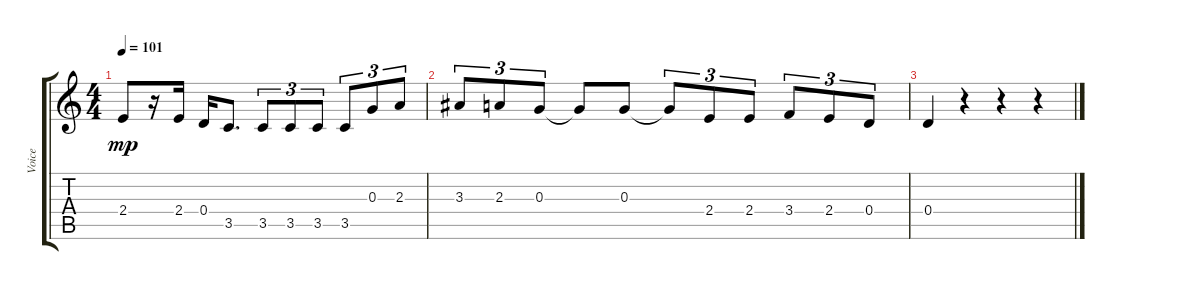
\track ("Voice" "Voice") {instrument overdrivenguitar}
\staff {score tabs}
\tuning (E4 B3 G3 D3 A2 E2) {hide}
\ts (4 4)
\tempo 101
\clef g2
\ks c
2.4{t}.8{dy mp} r.16 2.4.16 0.4.16 3.5.8{d} 3.5.8{tu (3 2)} 3.5.8{tu (3 2)} 3.5.8{tu (3 2)} 3.5.8{tu (3 2)} 0.3.8{tu (3 2)} 2.3.8{tu (3 2)} |
3.3.8{tu (3 2)} 2.3.8{tu (3 2)} 0.3.8{tu (3 2)} 0.3{t}.8 0.3.8 0.3{t}.8{tu (3 2)} 2.4.8{tu (3 2)} 2.4.8{tu (3 2)} 3.4.8{tu (3 2)} 2.4.8{tu (3 2)} 0.4.8{tu (3 2)} |
0.4.4 r.4 r.4 r.4
